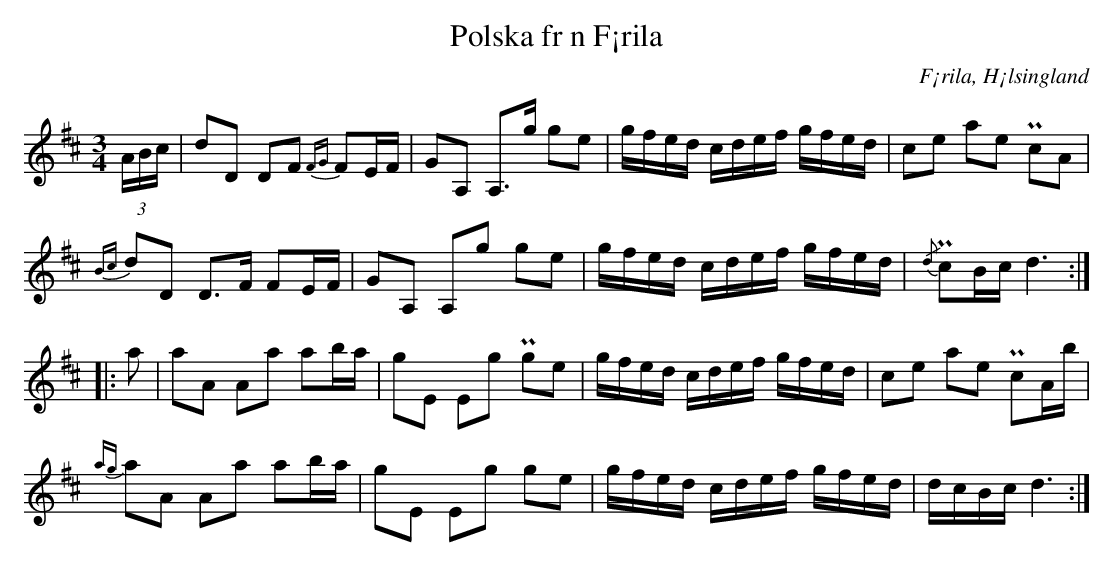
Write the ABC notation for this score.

X:1
T:Polska fr n F¡rila
O:F¡rila, H¡lsingland
M:3/4
L:1/16
U:t=turn
K:D
(3ABc | d2D2 D2F2 {F8/5G8/5}F2EF | G2A,2 A,2>g2 g2e2 | gfed cdef gfed | c2e2 a2e2 Pc2A2 |
{Bc}d2D2 D2>F2 F2EF | G2A,2 A,2g2 g2e2 | gfed cdef gfed | {/d}Pc2Bc d6 ::
a2 | a2A2 A2a2 a2ba | g2E2 E2g2 Pg2e2 | gfed cdef gfed | c2e2 a2e2 Pc2A4/3b2/3 |
{a6/5g5/5}a2A2 A2a2 a2ba | g2E2 E2g2 g2e2 | gfed cdef gfed | dcBc d6 :|
